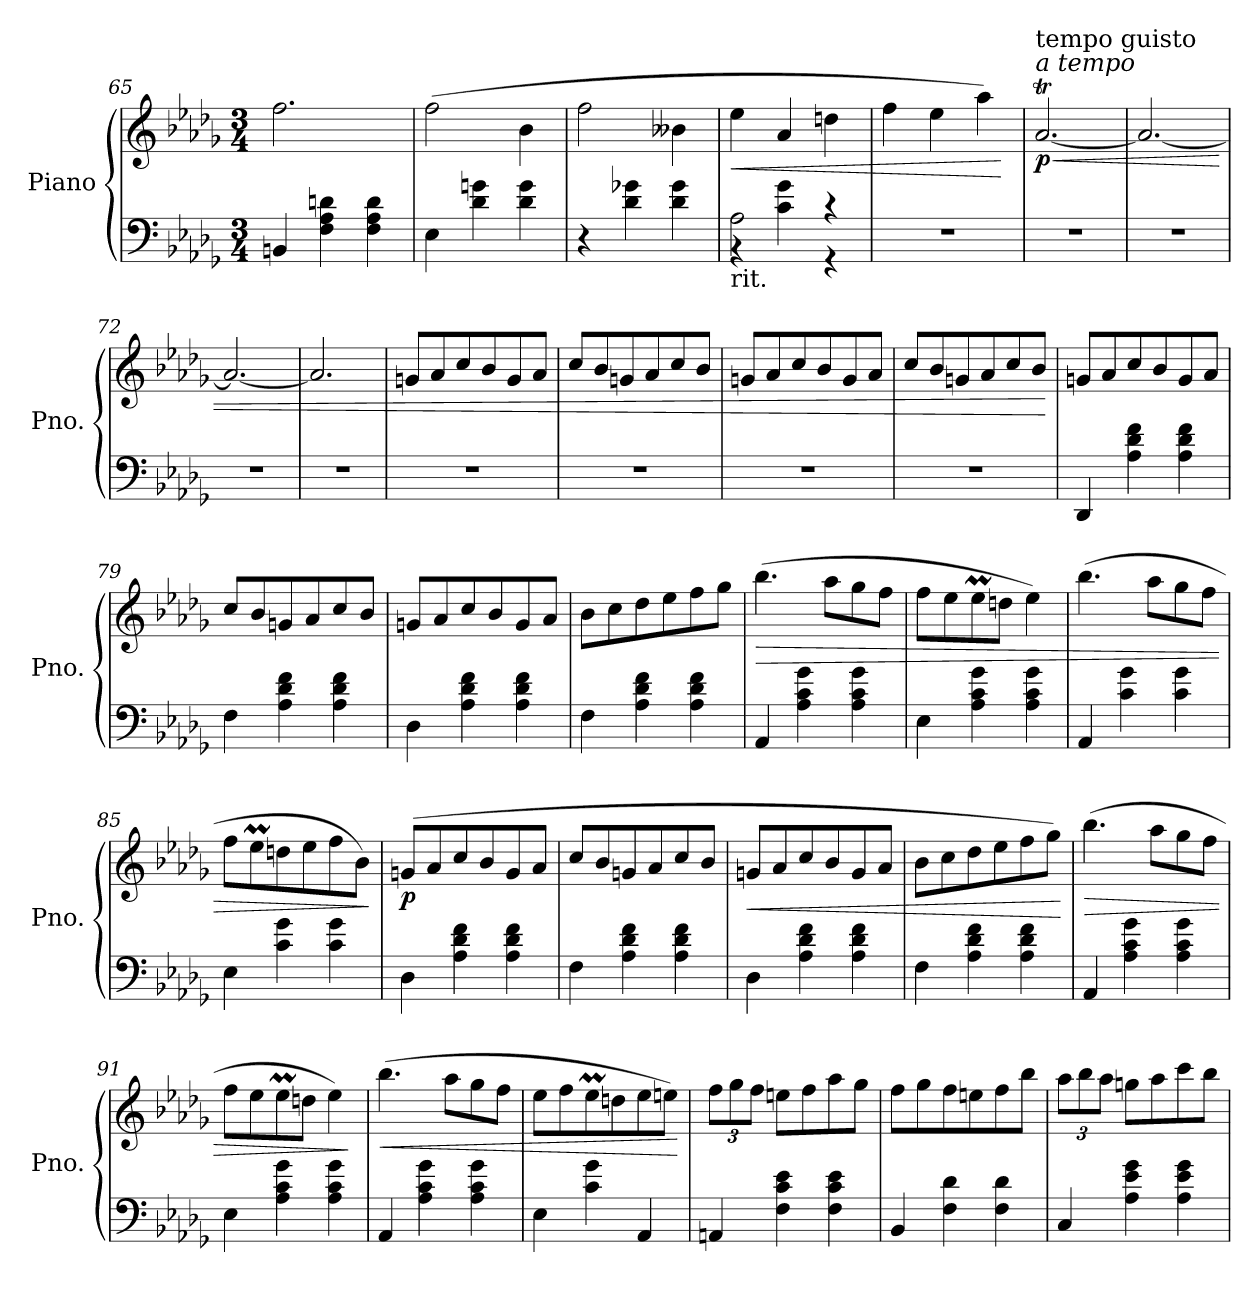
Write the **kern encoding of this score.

**kern	**kern	**dynam
*part1	*part1	*part1
*staff2	*staff1	*staff1/2
*I"Piano	*	*
*I'Pno.	*	*
!!LO:LB:g=z
*clefF4	*clefG2	*
*k[b-e-a-d-g-]	*k[b-e-a-d-g-]	*
*M3/4	*M3/4	*
=65	=65	=65
4BBn/	2.ff\	.
4F\ 4A-\ 4dn\	.	.
4F\ 4A-\ 4d\	.	.
=66	=66	=66
4E-\	(2ff\	.
4d-\ 4gn\	.	.
4d-\ 4g\	4b-\	.
=67	=67	=67
4r	2ff\	.
4d-\ 4g-X\	.	.
4d-\ 4g-\	4b--X\	.
=68	=68	=68
*	*MM222	*
*^	*	*
!LO:TX:b:t=rit.	!	!	!
!	!	!	!LO:HP:b
2A-\	4r	4ee-\	<
*	*	*MM192	*
.	4c\ 4g-\	4a-/	.
*	*	*MM162	*
4r	4r	4ddn\	.
*v	*v	*	*
=69	=69	=69
*	*MM132	*
2.r	4ff\	.
*	*MM102	*
.	4ee-\	.
*	*MM72	*
.	4aa-\)	.
.	.	[
!!LO:PB:g=z
=70	=70	=70
*	*MM252	*
!	!LO:TX:a:i:t=a tempo	!
!	!LO:TX:a:t=tempo guisto	!
!	!	!LO:HP:b
!	!	!LO:DY:n=1:b
2.r	[2.a-T/	< p
=71	=71	=71
2.r	2.a-/_	.
=72	=72	=72
2.r	2.a-/_	.
=73	=73	=73
2.r	2.a-/]	.
=74	=74	=74
2.r	8gn/L	.
.	8a-/	.
.	8cc/	.
.	8b-/	.
.	8g/	.
.	8a-/J	.
=75	=75	=75
2.r	8cc/L	.
.	8b-/	.
.	8gn/	.
.	8a-/	.
.	8cc/	.
.	8b-/J	.
=76	=76	=76
2.r	8gn/L	.
.	8a-/	.
.	8cc/	.
.	8b-/	.
.	8g/	.
.	8a-/J	.
=77	=77	=77
2.r	8cc/L	.
.	8b-/	.
.	8gn/	.
.	8a-/	.
.	8cc/	.
.	8b-/J	.
.	.	[
=78	=78	=78
4DD-/	8gn/L	.
.	8a-/	.
4A-\ 4d-\ 4f\	8cc/	.
.	8b-/	.
4A-\ 4d-\ 4f\	8g/	.
.	8a-/J	.
!!LO:LB:g=z
=79	=79	=79
4F\	8cc/L	.
.	8b-/	.
4A-\ 4d-\ 4f\	8gn/	.
.	8a-/	.
4A-\ 4d-\ 4f\	8cc/	.
.	8b-/J	.
=80	=80	=80
4D-\	8gn/L	.
.	8a-/	.
4A-\ 4d-\ 4f\	8cc/	.
.	8b-/	.
4A-\ 4d-\ 4f\	8g/	.
.	8a-/J	.
=81	=81	=81
4F\	8b-\L	.
.	8cc\	.
4A-\ 4d-\ 4f\	8dd-\	.
.	8ee-\	.
4A-\ 4d-\ 4f\	8ff\	.
.	8gg-\J	.
=82	=82	=82
!	!	!LO:HP:b
4AA-/	(4.bb-\	>
4A-\ 4c\ 4g-\	.	.
.	8aa-\L	.
4A-\ 4c\ 4g-\	8gg-\	.
.	8ff\J	.
=83	=83	=83
4E-\	8ff\L	.
.	8ee-\	.
4A-\ 4c\ 4g-\	8ee-M\	.
.	8ddn\J	.
4A-\ 4c\ 4g-\	4ee-\)	.
=84	=84	=84
4AA-/	(4.bb-\	.
4c\ 4g-\	.	.
.	8aa-\L	.
4c\ 4g-\	8gg-\	.
.	8ff\J	.
=85	=85	=85
4E-\	8ff\L	.
.	8ee-M\	.
4c\ 4g-\	8ddn\	.
.	8ee-\	.
4c\ 4g-\	8ff\	.
.	8b-\J)	.
.	.	]
!!LO:LB:g=z
=86	=86	=86
!	!	!LO:DY:b
4D-\	(8gn/L	p
.	8a-/	.
4A-\ 4d-\ 4f\	8cc/	.
.	8b-/	.
4A-\ 4d-\ 4f\	8g/	.
.	8a-/J	.
=87	=87	=87
4F\	8cc/L	.
.	8b-/	.
4A-\ 4d-\ 4f\	8gn/	.
.	8a-/	.
4A-\ 4d-\ 4f\	8cc/	.
.	8b-/J	.
=88	=88	=88
!	!	!LO:HP:b
4D-\	8gn/L	<
.	8a-/	.
4A-\ 4d-\ 4f\	8cc/	.
.	8b-/	.
4A-\ 4d-\ 4f\	8g/	.
.	8a-/J	.
=89	=89	=89
4F\	8b-\L	.
.	8cc\	.
4A-\ 4d-\ 4f\	8dd-\	.
.	8ee-\	.
4A-\ 4d-\ 4f\	8ff\	.
.	8gg-\J)	.
.	.	[
=90	=90	=90
!	!	!LO:HP:b
4AA-/	(4.bb-\	>
4A-\ 4c\ 4g-\	.	.
.	8aa-\L	.
4A-\ 4c\ 4g-\	8gg-\	.
.	8ff\J	.
=91	=91	=91
4E-\	8ff\L	.
.	8ee-\	.
4A-\ 4c\ 4g-\	8ee-M\	.
.	8ddn\J	.
4A-\ 4c\ 4g-\	4ee-\)	.
.	.	]
=92	=92	=92
!	!	!LO:HP:b
4AA-/	(4.bb-\	<
4A-\ 4c\ 4g-\	.	.
.	8aa-\L	.
4A-\ 4c\ 4g-\	8gg-\	.
.	8ff\J	.
!!LO:LB:g=z
=93	=93	=93
4E-\	8ee-\L	.
.	8ff\	.
4c\ 4g-\	8ee-M\	.
.	8ddn\	.
4AA-/	8ee-\	.
.	8een\J)	.
.	.	[
=94	=94	=94
4AAn/	12ff\L	.
.	12gg-\	.
.	12ff\J	.
4F\ 4c\ 4e-\	8een\L	.
.	8ff\	.
4F\ 4c\ 4e-\	8aa-\	.
.	8gg-\J	.
=95	=95	=95
4BB-/	8ff\L	.
.	8gg-\	.
4F\ 4d-\	8ff\	.
.	8een\	.
4F\ 4d-\	8ff\	.
.	8bb-\J	.
=96	=96	=96
4C/	12aa-\L	.
.	12bb-\	.
.	12aa-\J	.
4A-\ 4e-\ 4g-\	8ggn\L	.
.	8aa-\	.
4A-\ 4e-\ 4g-\	8ccc\	.
.	8bb-\J	.
=	=	=
*-	*-	*-
